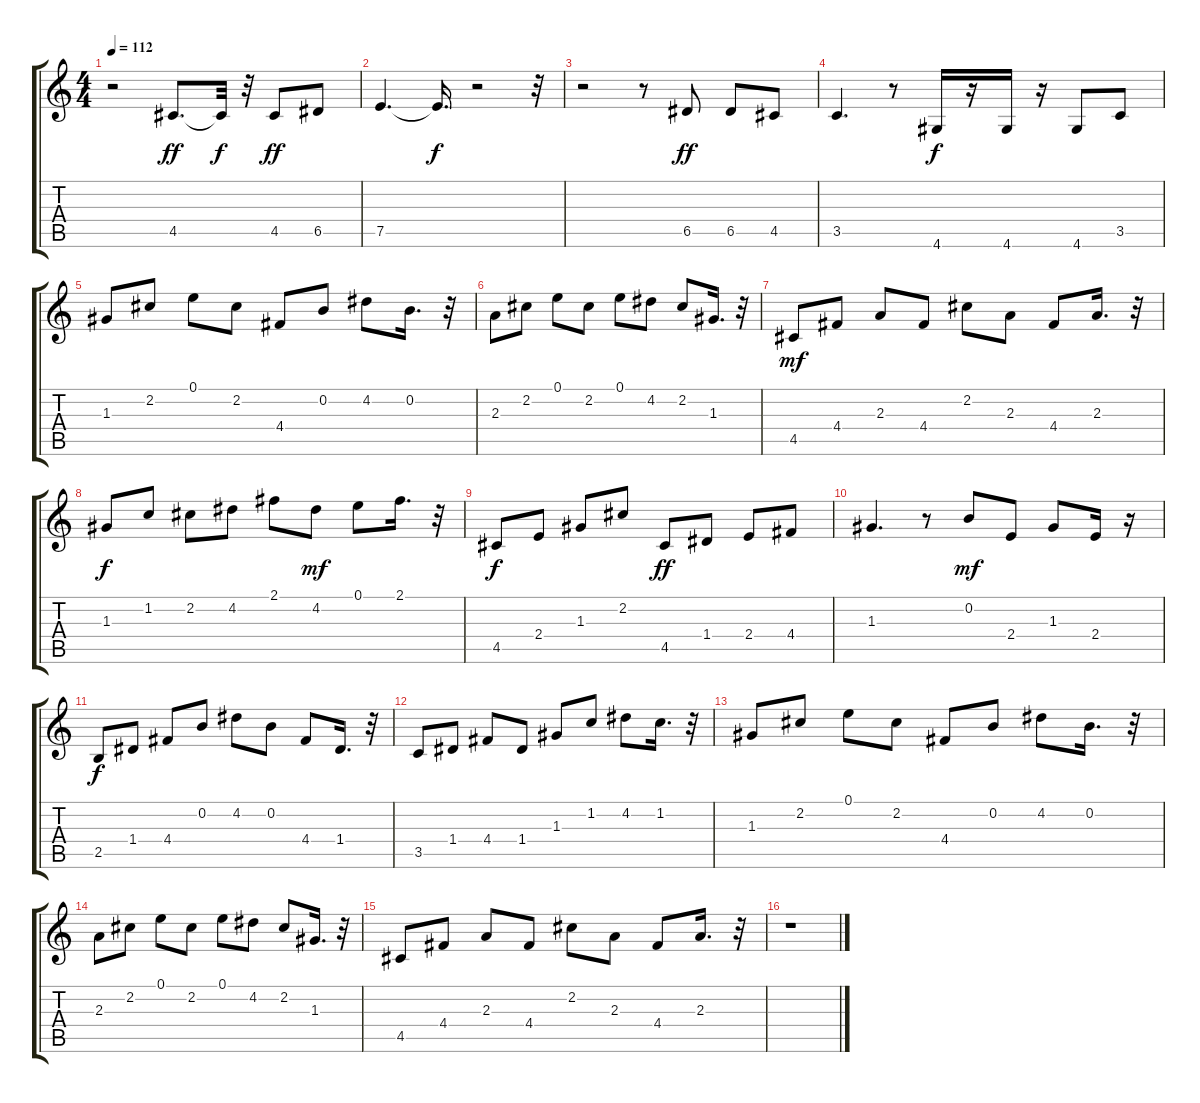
\track "" {instrument acousticguitarnylon}
\staff {score tabs}
\tuning (E4 B3 G3 D3 A2 E2) {hide}
\ts (4 4)
\tempo 112
\clef g2
\ks c
r.2{dy mf} 4.5.8{d dy ff} 4.5{t}.32{dy f} r.32 4.5.8{dy ff} 6.5.8 |
7.5.4{d} 7.5{t}.16{d dy f} r.2 r.32 |
r.2 r.8 6.5.8{dy ff} 6.5.8 4.5.8 |
3.5.4{d} r.8 4.6.16{dy f} r.16 4.6.16 r.16 4.6.8 3.5.8 |
1.3.8 2.2.8 0.1.8 2.2.8 4.4.8 0.2.8 4.2.8 0.2.16{d} r.32 |
2.3.8 2.2.8 0.1.8 2.2.8 0.1.8 4.2.8 2.2.8 1.3.16{d} r.32 |
4.5.8{dy mf} 4.4.8 2.3.8 4.4.8 2.2.8 2.3.8 4.4.8 2.3.16{d} r.32 |
1.3.8{dy f} 1.2.8 2.2.8 4.2.8 2.1.8 4.2.8{dy mf} 0.1.8 2.1.16{d} r.32 |
4.5.8{dy f} 2.4.8 1.3.8 2.2.8 4.5.8{dy ff} 1.4.8 2.4.8 4.4.8 |
1.3.4{d} r.8 0.2.8{dy mf} 2.4.8 1.3.8 2.4.16 r.16 |
2.5.8{dy f} 1.4.8 4.4.8 0.2.8 4.2.8 0.2.8 4.4.8 1.4.16{d} r.32 |
3.5.8 1.4.8 4.4.8 1.4.8 1.3.8 1.2.8 4.2.8 1.2.16{d} r.32 |
1.3.8 2.2.8 0.1.8 2.2.8 4.4.8 0.2.8 4.2.8 0.2.16{d} r.32 |
2.3.8 2.2.8 0.1.8 2.2.8 0.1.8 4.2.8 2.2.8 1.3.16{d} r.32 |
4.5.8 4.4.8 2.3.8 4.4.8 2.2.8 2.3.8 4.4.8 2.3.16{d} r.32 |
r.1
